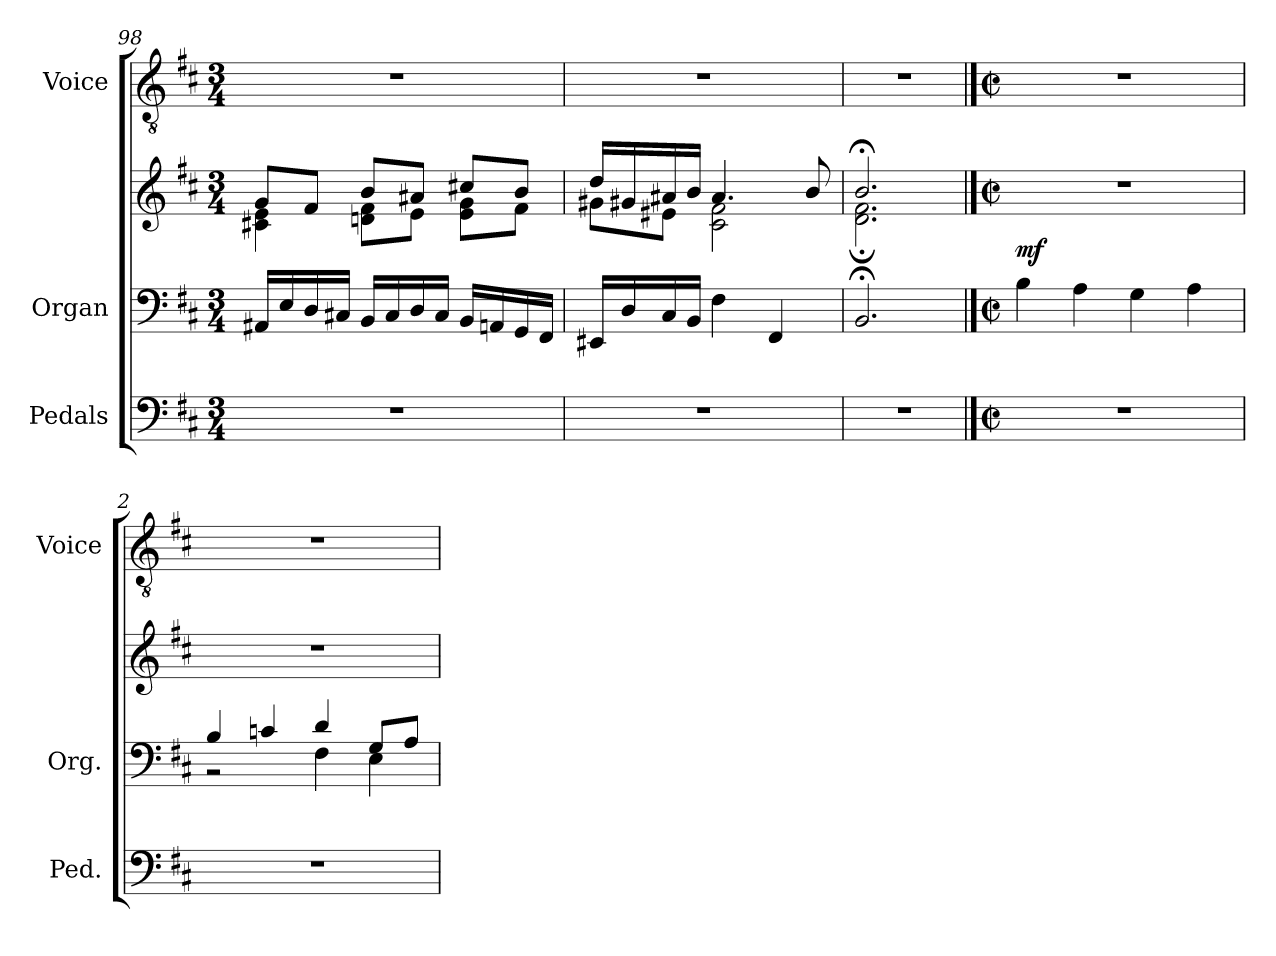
**kern	**kern	**kern	**dynam	**kern
*part3	*part2	*part2	*part2	*part1
*staff4	*staff3	*staff2	*staff2/3	*staff1
*I"Pedals	*I"Organ	*	*	*I"Voice
*I'Ped.	*I'Org.	*	*	*I'Voice
*clefF4	*clefF4	*clefG2	*	*clefGv2
*	*	*	*	*ITrd7c12
*k[f#c#]	*k[f#c#]	*k[f#c#]	*	*k[f#c#]
*b:	*b:	*b:	*	*b:
*M3/4	*M3/4	*M3/4	*	*M3/4
=98	=98	=98	=98	=98
!LO:N:vis=1	!	!	!	!LO:N:vis=1
*	*	*^	*	*
2.r	16AA#Xi/LL	8gi/L	4c#Xi\ 4ei	.	2.r
.	16Ei/	.	.	.	.
.	16Di/	8f#i/J	.	.	.
.	16C#Xi/JJ	.	.	.	.
.	16BBi/LL	8bi/L	8dni\ 8f#iL	.	.
.	16C#i/	.	.	.	.
.	16Di/	8a#Xi/J	8ei\J	.	.
.	16C#i/JJ	.	.	.	.
.	16BBi/LL	8cc#Xi/L	8ei\ 8giL	.	.
.	16AAni/	.	.	.	.
.	16GGi/	8bi/J	8f#i\J	.	.
.	16FF#i/JJ	.	.	.	.
=99	=99	=99	=99	=99	=99
!LO:N:vis=1	!	!	!	!	!LO:N:vis=1
2.r	16EE#Xi/LL	16ddi/LL	8g#Xi\L	.	2.r
.	16Di/	16g#Xi/	.	.	.
.	16C#i/	16a#Xi/	8e#Xi\J	.	.
.	16BBi/JJ	16bi/JJ	.	.	.
.	4F#i\	4.a#i/	2c#i\ 2f#i	.	.
.	4FF#i/	.	.	.	.
.	.	8bi/	.	.	.
=100	=100	=100	=100	=100	=100
!LO:N:vis=1	!	!	!	!	!LO:N:vis=1
2.r	2.BB;i/	2.b;i/	2.di\; 2.f#i;	.	2.r
*	*	*v	*v	*	*
!!LO:PB:g=z
==1	==1	==1	==1	==1
*M2/2	*M2/2	*M2/2	*	*M2/2
*met(c|)	*met(c|)	*met(c|)	*	*met(c|)
*	*	*MM80	*	*MM80
1r	4Bi\	1r	mf	1r
.	4Ai\	.	.	.
.	4Gi\	.	.	.
.	4Ai\	.	.	.
=2	=2	=2	=2	=2
*	*^	*	*	*
1r	4Bi/	2r	1r	.	1r
.	4cni/	.	.	.	.
.	4di/	4F#i\	.	.	.
.	8Gi/L	4Ei\	.	.	.
.	8Ai/J	.	.	.	.
*	*v	*v	*	*	*
=	=	=	=	=
*-	*-	*-	*-	*-
